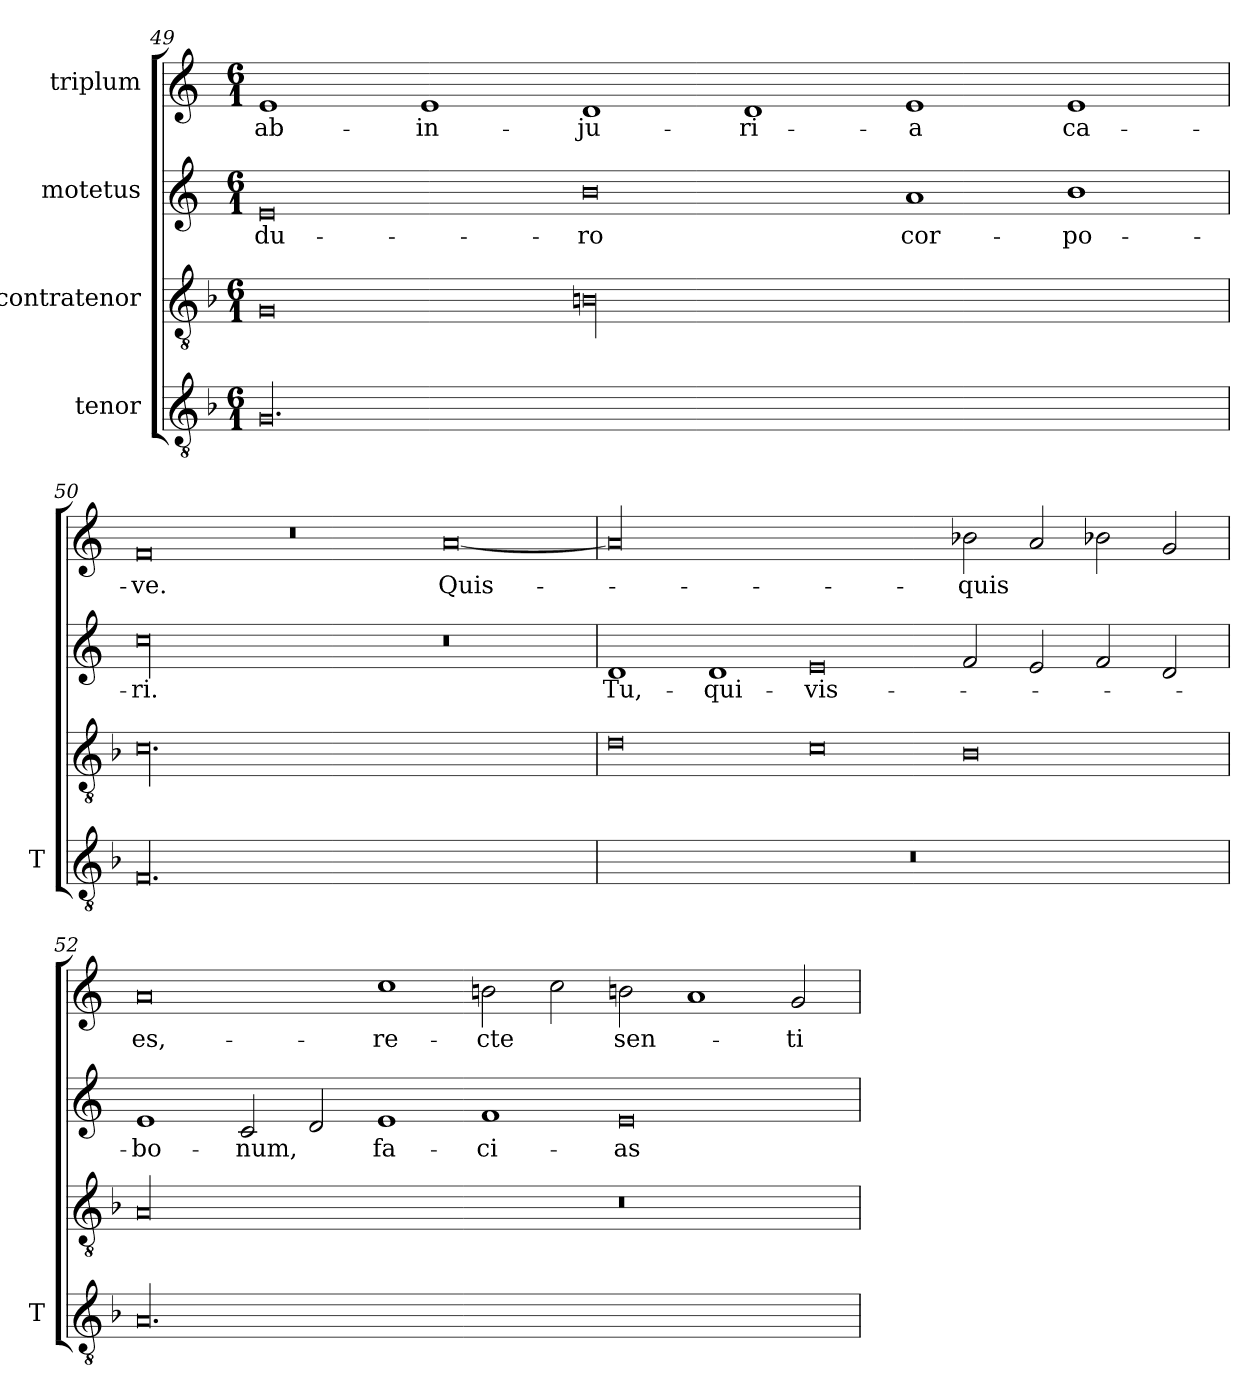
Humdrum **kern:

**kern	**kern	**kern	**text	**kern	**text
*part4	*part3	*part2	*part2	*part1	*part1
*staff4	*staff3	*staff2	*staff2	*staff1	*staff1
*I"tenor	*I"contratenor	*I"motetus	*	*I"triplum	*
*I'T	*	*	*	*	*
*clefGv2	*clefGv2	*clefG2	*	*clefG2	*
*k[b-]	*k[b-]	*k[]	*	*k[]	*
*F:	*F:	*C:	*	*C:	*
*M6/1	*M6/1	*M6/1	*	*M6/1	*
=49	=49	=49	=49	=49	=49
00.G/	0G/	0e/	du-	1e/	ab-
.	.	.	.	1e/	in-
.	00Bn\	0b\	-ro	1d/	-ju-
.	.	.	.	1d/	-ri-
.	.	1a/	cor-	1e/	-a
.	.	1b\	-po-	1e/	ca-
=50	=50	=50	=50	=50	=50
00.F/	00.c\	00cc\	-ri.	0f/	-ve.
.	.	.	.	0r	.
.	.	0r	.	[0a/	Quis-
!!LO:LB:g=z
=51	=51	=51	=51	=51	=51
00.r	0d\	1d/	Tu,-	00a/]	.
.	.	1d/	qui-	.	.
.	0c\	0e/	vis-	.	.
.	0B-\	2f/	.	2b-X\	-quis
.	.	2e/	.	2a/	.
.	.	2f/	.	2b-X\	.
.	.	2d/	.	2g/	.
=52	=52	=52	=52	=52	=52
00.A/	00A/	1e/	bo-	0a/	es,-
.	.	2c/	-num,	.	.
.	.	2d/	.	.	.
.	.	1e/	fa-	1cc\	re-
.	.	1f/	-ci-	2bn\	-cte
.	.	.	.	2cc\	.
.	0r	0e/	-as	2bn\	sen-
.	.	.	.	1a/	.
.	.	.	.	2g/	-ti-
=	=	=	=	=	=
*-	*-	*-	*-	*-	*-
